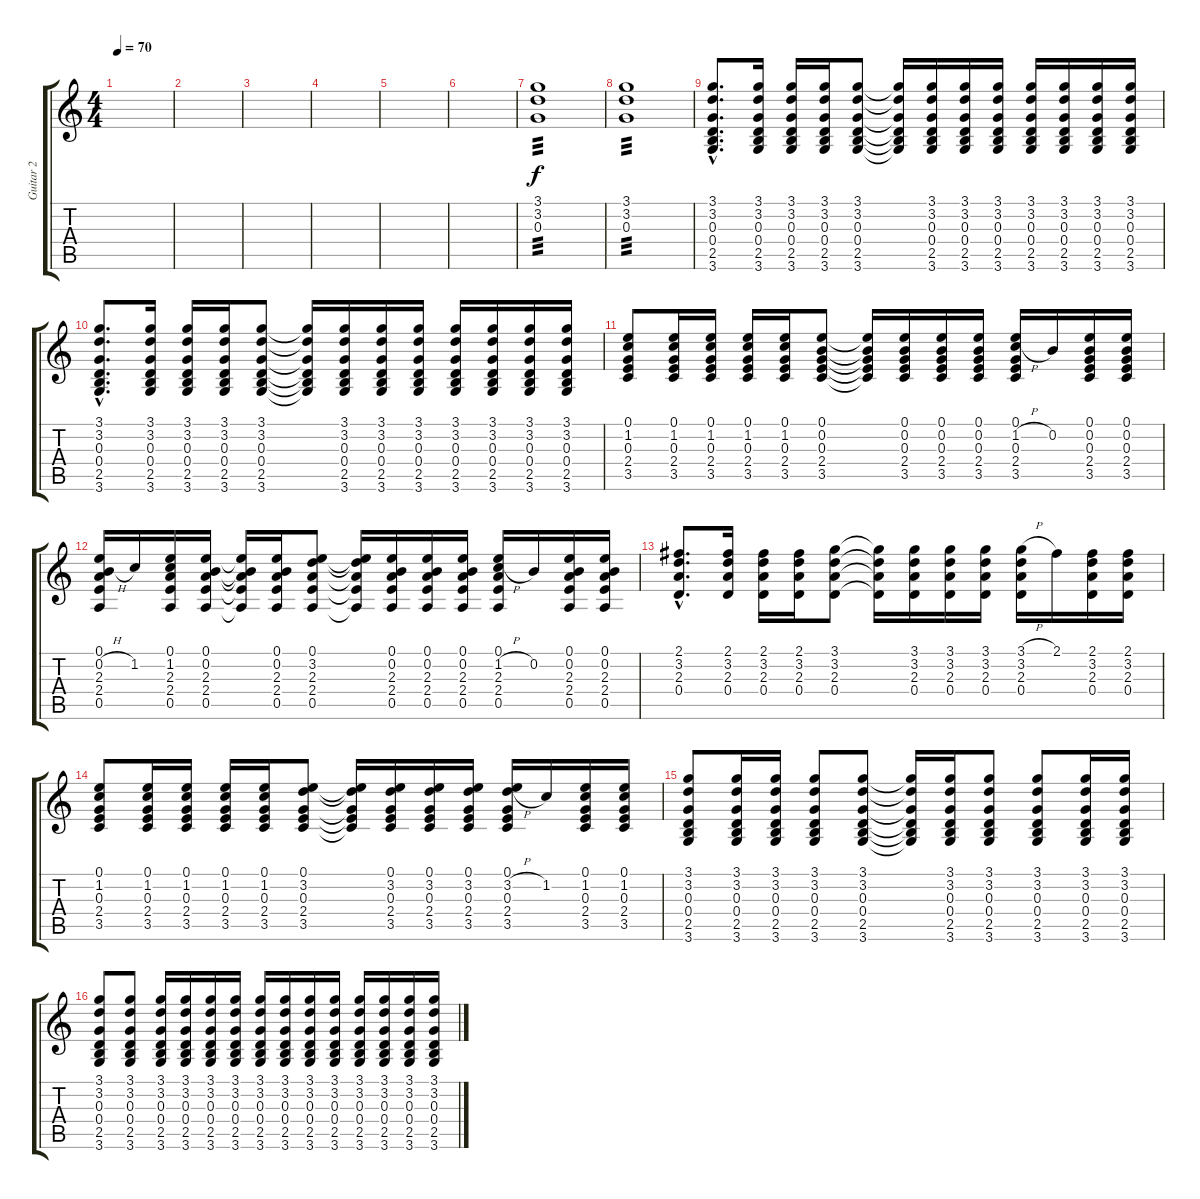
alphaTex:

\track ("Guitar 2" "Guitar 2") {instrument distortionguitar}
\staff {score tabs}
\tuning (E4 B3 G3 D3 A2 E2) {hide}
\ts (4 4)
\tempo 70
\clef g2
\ks c
|
|
|
|
|
|
(3.1 3.2 0.3).1{tp 3} |
(3.1 3.2 0.3).1{tp 3} |
(3.1{hac} 3.2{hac} 0.3{hac} 0.4{hac} 2.5{hac} 3.6{hac}).8{d} (3.1 3.2 0.3 0.4 2.5 3.6).16 (3.1 3.2 0.3 0.4 2.5 3.6).16 (3.1 3.2 0.3 0.4 2.5 3.6).16 (3.1 3.2 0.3 0.4 2.5 3.6).8 (3.1{t} 3.2{t} 0.3{t} 0.4{t} 2.5{t} 3.6{t}).16 (3.1 3.2 0.3 0.4 2.5 3.6).16 (3.1 3.2 0.3 0.4 2.5 3.6).16 (3.1 3.2 0.3 0.4 2.5 3.6).16 (3.1 3.2 0.3 0.4 2.5 3.6).16 (3.1 3.2 0.3 0.4 2.5 3.6).16 (3.1 3.2 0.3 0.4 2.5 3.6).16 (3.1 3.2 0.3 0.4 2.5 3.6).16 |
(3.1{hac} 3.2{hac} 0.3{hac} 0.4{hac} 2.5{hac} 3.6{hac}).8{d} (3.1 3.2 0.3 0.4 2.5 3.6).16 (3.1 3.2 0.3 0.4 2.5 3.6).16 (3.1 3.2 0.3 0.4 2.5 3.6).16 (3.1 3.2 0.3 0.4 2.5 3.6).8 (3.1{t} 3.2{t} 0.3{t} 0.4{t} 2.5{t} 3.6{t}).16 (3.1 3.2 0.3 0.4 2.5 3.6).16 (3.1 3.2 0.3 0.4 2.5 3.6).16 (3.1 3.2 0.3 0.4 2.5 3.6).16 (3.1 3.2 0.3 0.4 2.5 3.6).16 (3.1 3.2 0.3 0.4 2.5 3.6).16 (3.1 3.2 0.3 0.4 2.5 3.6).16 (3.1 3.2 0.3 0.4 2.5 3.6).16 |
(0.1 1.2 0.3 2.4 3.5).8 (0.1 1.2 0.3 2.4 3.5).16 (0.1 1.2 0.3 2.4 3.5).16 (0.1 1.2 0.3 2.4 3.5).16 (0.1 1.2 0.3 2.4 3.5).16 (0.1 0.2 0.3 2.4 3.5).8 (0.1{t} 0.2{t} 0.3{t} 2.4{t} 3.5{t}).16 (0.1 0.2 0.3 2.4 3.5).16 (0.1 0.2 0.3 2.4 3.5).16 (0.1 0.2 0.3 2.4 3.5).16 (0.1 1.2{h} 0.3 2.4 3.5).16 0.2.16 (0.1 0.2 0.3 2.4 3.5).16 (0.1 0.2 0.3 2.4 3.5).16 |
(0.1 0.2{h} 2.3 2.4 0.5).16 1.2.16 (0.1 1.2 2.3 2.4 0.5).16 (0.1 0.2 2.3 2.4 0.5).16 (0.1{t} 0.2{t} 2.3{t} 2.4{t} 0.5{t}).16 (0.1 0.2 2.3 2.4 0.5).16 (0.1 3.2 2.3 2.4 0.5).8 (0.1{t} 3.2{t} 2.3{t} 2.4{t} 0.5{t}).16 (0.1 0.2 2.3 2.4 0.5).16 (0.1 0.2 2.3 2.4 0.5).16 (0.1 0.2 2.3 2.4 0.5).16 (0.1 1.2{h} 2.3 2.4 0.5).16 0.2.16 (0.1 0.2 2.3 2.4 0.5).16 (0.1 0.2 2.3 2.4 0.5).16 |
(2.1{hac} 3.2{hac} 2.3{hac} 0.4{hac}).8{d} (2.1 3.2 2.3 0.4).16 (2.1 3.2 2.3 0.4).16 (2.1 3.2 2.3 0.4).16 (3.1 3.2 2.3 0.4).8 (3.1{t} 3.2{t} 2.3{t} 0.4{t}).16 (3.1 3.2 2.3 0.4).16 (3.1 3.2 2.3 0.4).16 (3.1 3.2 2.3 0.4).16 (3.1{h} 3.2 2.3 0.4).16 2.1.16 (2.1 3.2 2.3 0.4).16 (2.1 3.2 2.3 0.4).16 |
(0.1 1.2 0.3 2.4 3.5).8 (0.1 1.2 0.3 2.4 3.5).16 (0.1 1.2 0.3 2.4 3.5).16 (0.1 1.2 0.3 2.4 3.5).16 (0.1 1.2 0.3 2.4 3.5).16 (0.1 3.2 0.3 2.4 3.5).8 (0.1{t} 3.2{t} 0.3{t} 2.4{t} 3.5{t}).16 (0.1 3.2 0.3 2.4 3.5).16 (0.1 3.2 0.3 2.4 3.5).16 (0.1 3.2 0.3 2.4 3.5).16 (0.1 3.2{h} 0.3 2.4 3.5).16 1.2.16 (0.1 1.2 0.3 2.4 3.5).16 (0.1 1.2 0.3 2.4 3.5).16 |
(3.1 3.2 0.3 0.4 2.5 3.6).8 (3.1 3.2 0.3 0.4 2.5 3.6).16 (3.1 3.2 0.3 0.4 2.5 3.6).16 (3.1 3.2 0.3 0.4 2.5 3.6).8 (3.1 3.2 0.3 0.4 2.5 3.6).8 (3.1{t} 3.2{t} 0.3{t} 0.4{t} 2.5{t} 3.6{t}).16 (3.1 3.2 0.3 0.4 2.5 3.6).16 (3.1 3.2 0.3 0.4 2.5 3.6).8 (3.1 3.2 0.3 0.4 2.5 3.6).8 (3.1 3.2 0.3 0.4 2.5 3.6).16 (3.1 3.2 0.3 0.4 2.5 3.6).16 |
(3.1 3.2 0.3 0.4 2.5 3.6).8 (3.1 3.2 0.3 0.4 2.5 3.6).8 (3.1 3.2 0.3 0.4 2.5 3.6).16 (3.1 3.2 0.3 0.4 2.5 3.6).16 (3.1 3.2 0.3 0.4 2.5 3.6).16 (3.1 3.2 0.3 0.4 2.5 3.6).16 (3.1 3.2 0.3 0.4 2.5 3.6).16 (3.1 3.2 0.3 0.4 2.5 3.6).16 (3.1 3.2 0.3 0.4 2.5 3.6).16 (3.1 3.2 0.3 0.4 2.5 3.6).16 (3.1 3.2 0.3 0.4 2.5 3.6).16 (3.1 3.2 0.3 0.4 2.5 3.6).16 (3.1 3.2 0.3 0.4 2.5 3.6).16 (3.1 3.2 0.3 0.4 2.5 3.6).16
